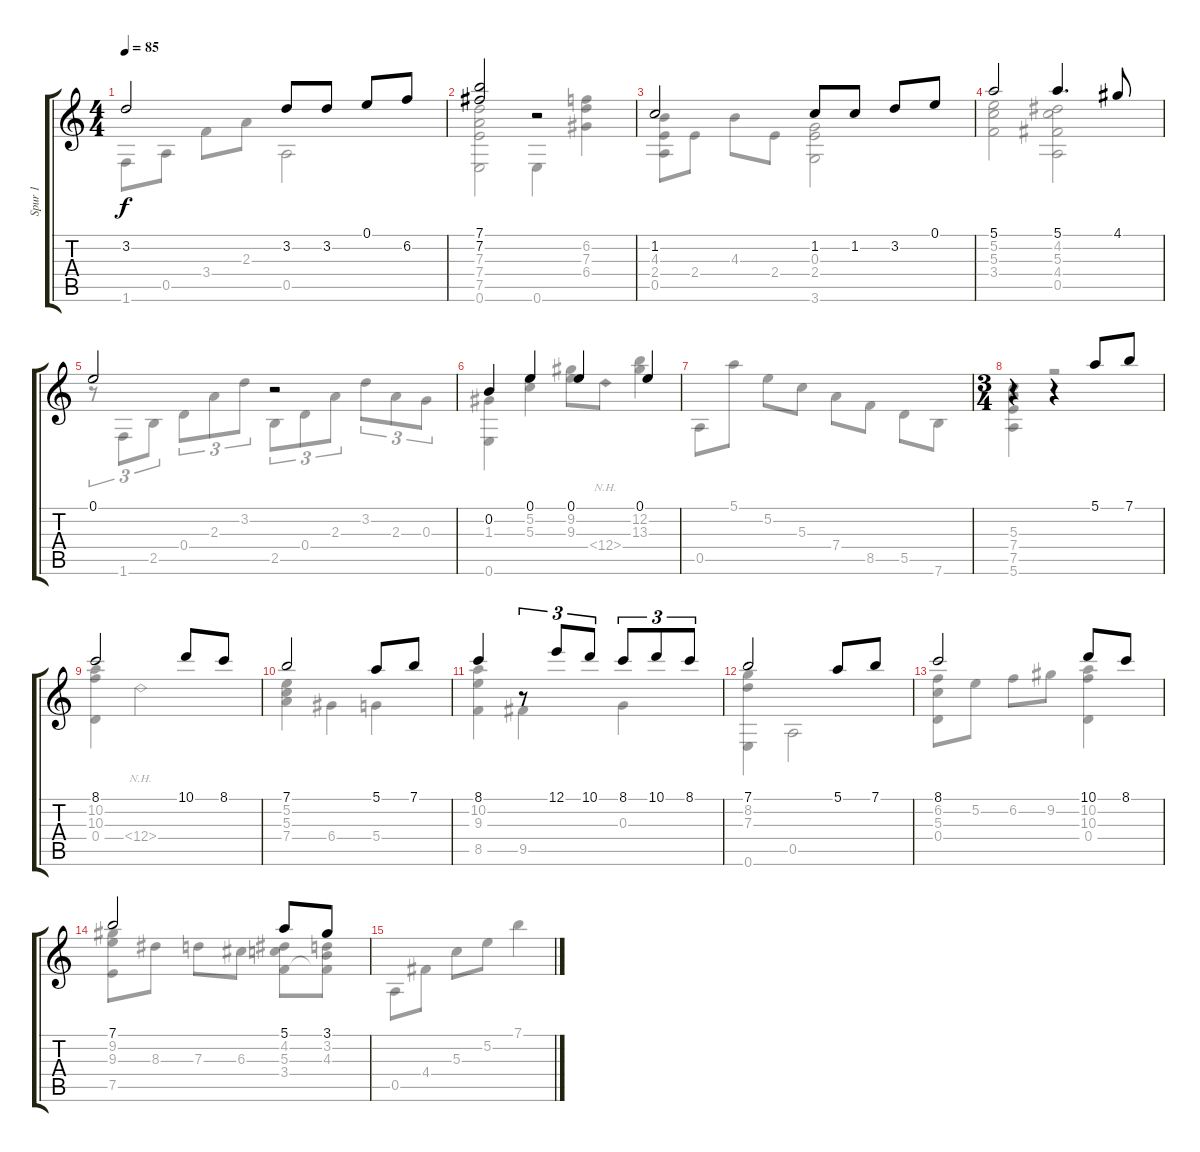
\track ("Spur 1" "Spur 1") {instrument acousticguitarnylon}
\staff {score tabs}
\tuning (E4 B3 G3 D3 A2 E2) {hide}
\voice
\ts (4 4)
\tempo 85
\clef g2
\ks c
3.2.2{dy f} 3.2.8 3.2.8 0.1.8 6.2.8 |
(7.1 7.2).2 r.2 |
1.2.2 1.2.8 1.2.8 3.2.8 0.1.8 |
5.1.2 5.1.4{d} 4.1.8 |
0.1.2 r.2 |
0.2.4 0.1.4 0.1.4 0.1.4 |
|
\ts (3 4)
r.4 r.4 5.1.8 7.1.8 |
8.1.2 10.1.8 8.1.8 |
7.1.2 5.1.8 7.1.8 |
8.1.4 r.8{tu (3 2)} 12.1.8{tu (3 2)} 10.1.8{tu (3 2)} 8.1.8{tu (3 2)} 10.1.8{tu (3 2)} 8.1.8{tu (3 2)} |
7.1.2 5.1.8 7.1.8 |
8.1.2 10.1.8 8.1.8 |
7.1.2 5.1.8 3.1.8 |
\voice
\clef g2
\ottava regular
\simile none
\ks c
1.6.8{dy f} 0.5.8 3.4.8 2.3.8 0.5.2 |
(7.3 7.4 7.5 0.6).2 0.6.4 (6.2 7.3 6.4).4 |
(4.3 2.4 0.5).8 2.4.8 4.3.8 2.4.8 (0.3 2.4 3.6).2 |
(5.2 5.3 3.4).2 (4.2 5.3 4.4 0.5).2 |
r.8{tu (3 2)} 1.6.8{tu (3 2)} 2.5.8{tu (3 2)} 0.4.8{tu (3 2)} 2.3.8{tu (3 2)} 3.2.8{tu (3 2)} 2.5.8{tu (3 2)} 0.4.8{tu (3 2)} 2.3.8{tu (3 2)} 3.2.8{tu (3 2)} 2.3.8{tu (3 2)} 0.3.8{tu (3 2)} |
(1.3 0.6).4 (5.2 5.3).4 (9.2 9.3).8 12.4{nh}.8 (12.2 13.3).4 |
0.5.8 5.1.8 5.2.8 5.3.8 7.4.8 8.5.8 5.5.8 7.6.8 |
(5.3 7.4 7.5 5.6).4 r.2 |
(10.2 10.3 0.4).4 12.4{nh}.2 |
(5.2 5.3 7.4).4 6.4.4 5.4.4 |
(10.2 9.3 8.5).4 9.5.4 0.3.4 |
(8.2 7.3 0.6).4 0.5.2 |
(6.2 5.3 0.4).8 5.2.8 6.2.8 9.2.8 (10.2 10.3 0.4).4 |
(9.2 9.3 7.5).8 8.3.8 7.3.8 6.3.8 (4.2 5.3 3.4).8 (3.2 4.3 3.4{t}).8 |
0.5.8 4.4.8 5.3.8 5.2.8 7.1.4
